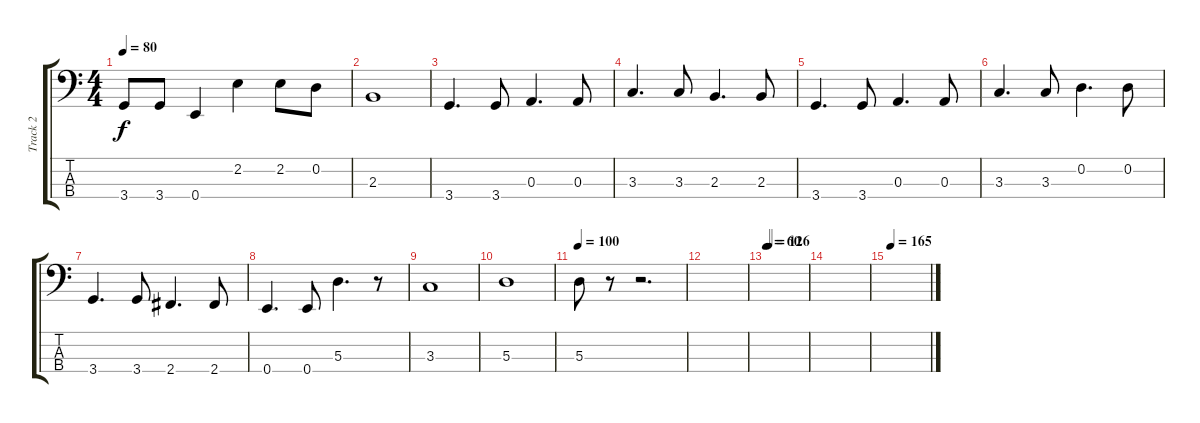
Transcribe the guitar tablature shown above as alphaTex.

\track ("Track 2" "Track 2") {instrument synthbass2}
\staff {score tabs}
\tuning (G2 D2 A1 E1) {hide}
\ts (4 4)
\tempo 80
\clef f4
\ks c
3.4.8{dy f} 3.4.8 0.4.4 2.2.4 2.2.8 0.2.8 |
2.3.1 |
3.4.4{d} 3.4.8 0.3.4{d} 0.3.8 |
3.3.4{d} 3.3.8 2.3.4{d} 2.3.8 |
3.4.4{d} 3.4.8 0.3.4{d} 0.3.8 |
3.3.4{d} 3.3.8 0.2.4{d} 0.2.8 |
3.4.4{d} 3.4.8 2.4.4{d} 2.4.8 |
0.4.4{d} 0.4.8 5.3.4{d} r.8 |
3.3.1 |
5.3.1 |
\tempo 100
5.3.8 r.8 r.2{d} |
|
\tempo 60
\tempo (126 0.05)
|
|
\tempo (165 0.05)
